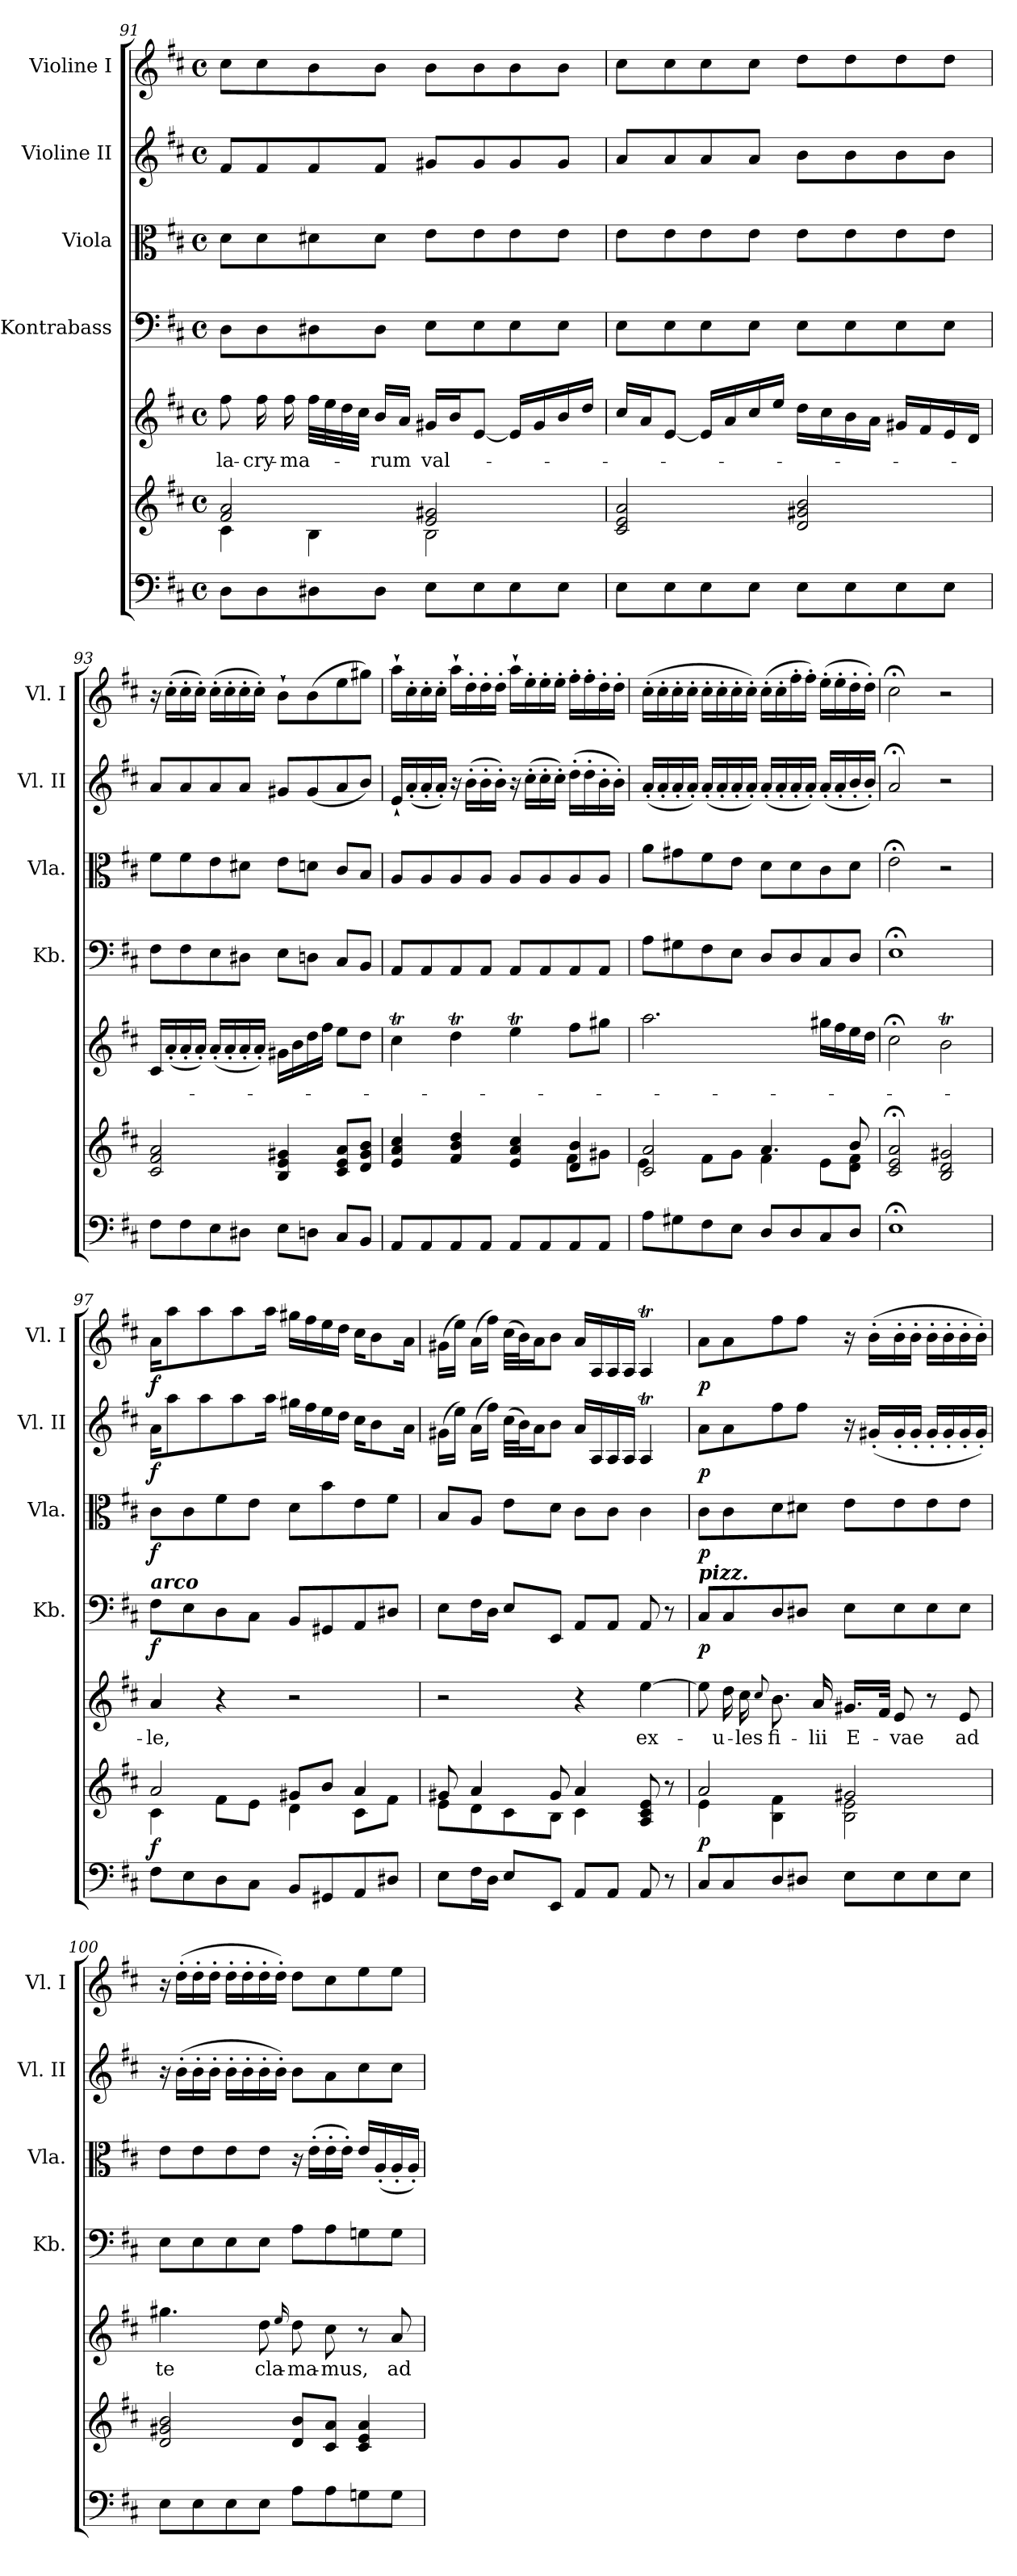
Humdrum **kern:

**kern	**kern	**dynam	**kern	**text	**kern	**dynam	**kern	**dynam	**kern	**dynam	**kern	**dynam
*part6	*part6	*part6	*part5	*part5	*part4	*part4	*part3	*part3	*part2	*part2	*part1	*part1
*staff7	*staff6	*staff6/7	*staff5	*staff5	*staff4	*staff4	*staff3	*staff3	*staff2	*staff2	*staff1	*staff1
*	*	*	*	*	*I"Kontrabass	*	*I"Viola	*	*I"Violine II	*	*I"Violine I	*
*	*	*	*	*	*I'Kb.	*	*I'Vla.	*	*I'Vl. II	*	*I'Vl. I	*
!!LO:PB:g=z
*clefF4	*clefG2	*	*clefG2	*	*clefF4	*	*clefC3	*	*clefG2	*	*clefG2	*
*	*	*	*	*	*ITrd7c12	*	*	*	*	*	*	*
*k[f#c#]	*k[f#c#]	*	*k[f#c#]	*	*k[f#c#]	*	*k[f#c#]	*	*k[f#c#]	*	*k[f#c#]	*
*D:	*D:	*	*D:	*	*D:	*	*D:	*	*D:	*	*D:	*
*M4/4	*M4/4	*	*M4/4	*	*M4/4	*	*M4/4	*	*M4/4	*	*M4/4	*
*met(c)	*met(c)	*	*met(c)	*	*met(c)	*	*met(c)	*	*met(c)	*	*met(c)	*
=91	=91	=91	=91	=91	=91	=91	=91	=91	=91	=91	=91	=91
*	*^	*	*	*	*	*	*	*	*	*	*	*
!	!	!	!	!	!LO:LY:b	!	!	!	!	!	!	!	!
8D\L	2f#/ 2a/	4c#\	.	8ff#\	la-	8DD\L	.	8d\L	.	8f#/L	.	8cc#\L	.
!	!	!	!	!	!LO:LY:b	!	!	!	!	!	!	!	!
8D\	.	.	.	16ff#\	-cry-	8DD\	.	8d\	.	8f#/	.	8cc#\	.
!	!	!	!	!	!LO:LY:b	!	!	!	!	!	!	!	!
.	.	.	.	16ff#\	-ma-	.	.	.	.	.	.	.	.
8D#X\	.	4B\	.	32ff#\LLL	.	8DD#X\	.	8d#X\	.	8f#/	.	8b\	.
.	.	.	.	32ee\	.	.	.	.	.	.	.	.	.
.	.	.	.	32dd\	.	.	.	.	.	.	.	.	.
.	.	.	.	32cc#\JJJ	.	.	.	.	.	.	.	.	.
!	!	!	!	!	!LO:LY:b	!	!	!	!	!	!	!	!
8D#\J	.	.	.	16b/LL	-rum	8DD#\J	.	8d#\J	.	8f#/J	.	8b\J	.
.	.	.	.	16a/JJ	.	.	.	.	.	.	.	.	.
!	!	!	!	!	!LO:LY:b	!	!	!	!	!	!	!	!
8E\L	2e/ 2g#X/	2B\	.	16g#X/LL	val-	8EE\L	.	8e\L	.	8g#X/L	.	8b\L	.
.	.	.	.	16b/J	.	.	.	.	.	.	.	.	.
8E\	.	.	.	[8e/J	.	8EE\	.	8e\	.	8g#/	.	8b\	.
8E\	.	.	.	16e/LL]	.	8EE\	.	8e\	.	8g#/	.	8b\	.
.	.	.	.	16g#/	.	.	.	.	.	.	.	.	.
8E\J	.	.	.	16b/	.	8EE\J	.	8e\J	.	8g#/J	.	8b\J	.
.	.	.	.	16dd/JJ	.	.	.	.	.	.	.	.	.
*	*v	*v	*	*	*	*	*	*	*	*	*	*	*
=92	=92	=92	=92	=92	=92	=92	=92	=92	=92	=92	=92	=92
8E\L	2c#/ 2e/ 2a/	.	16cc#/LL	.	8EE\L	.	8e\L	.	8a/L	.	8cc#\L	.
.	.	.	16a/J	.	.	.	.	.	.	.	.	.
8E\	.	.	[8e/J	.	8EE\	.	8e\	.	8a/	.	8cc#\	.
8E\	.	.	16e/LL]	.	8EE\	.	8e\	.	8a/	.	8cc#\	.
.	.	.	16a/	.	.	.	.	.	.	.	.	.
8E\J	.	.	16cc#/	.	8EE\J	.	8e\J	.	8a/J	.	8cc#\J	.
.	.	.	16ee/JJ	.	.	.	.	.	.	.	.	.
8E\L	2d/ 2g#X/ 2b/	.	16dd\LL	.	8EE\L	.	8e\L	.	8b\L	.	8dd\L	.
.	.	.	16cc#\	.	.	.	.	.	.	.	.	.
8E\	.	.	16b\	.	8EE\	.	8e\	.	8b\	.	8dd\	.
.	.	.	16a\JJ	.	.	.	.	.	.	.	.	.
8E\	.	.	16g#X/LL	.	8EE\	.	8e\	.	8b\	.	8dd\	.
.	.	.	16f#/	.	.	.	.	.	.	.	.	.
8E\J	.	.	16e/	.	8EE\J	.	8e\J	.	8b\J	.	8dd\J	.
.	.	.	16d/JJ	.	.	.	.	.	.	.	.	.
=93	=93	=93	=93	=93	=93	=93	=93	=93	=93	=93	=93	=93
8F#\L	2c#/ 2f#/ 2a/	.	16c#/LL	.	8FF#\L	.	8f#\L	.	8a/L	.	16r	.
.	.	.	(<16a'</	.	.	.	.	.	.	.	(>16cc#'>\LL	.
8F#\	.	.	16a'</	.	8FF#\	.	8f#\	.	8a/	.	16cc#'>\	.
.	.	.	16a'</JJ)	.	.	.	.	.	.	.	16cc#'>\JJ)	.
8E\	.	.	(<16a'</LL	.	8EE\	.	8e\	.	8a/	.	(>16cc#'>\LL	.
.	.	.	16a'</	.	.	.	.	.	.	.	16cc#'>\	.
8D#X\J	.	.	16a'</	.	8DD#X\J	.	8d#X\J	.	8a/J	.	16cc#'>\	.
.	.	.	16a'</JJ)	.	.	.	.	.	.	.	16cc#'>\JJ)	.
8E\L	4B/ 4e/ 4g#X/	.	16g#X\LL	.	8EE\L	.	8e\L	.	8g#X/L	.	8b`>\L	.
.	.	.	16b\	.	.	.	.	.	.	.	.	.
8Dn\J	.	.	16dd\	.	8DDn\J	.	8dn\J	.	(<8g#/	.	(>8b\	.
.	.	.	16ff#\JJ	.	.	.	.	.	.	.	.	.
8C#/L	8c#/ 8e/ 8a/L	.	8ee\L	.	8CC#/L	.	8c#/L	.	8a/	.	8ee\	.
8BB/J	8d/ 8g#/ 8b/J	.	8dd\J	.	8BBB/J	.	8B/J	.	8b/J)	.	8gg#X\J)	.
!!LO:LB:g=z
=94	=94	=94	=94	=94	=94	=94	=94	=94	=94	=94	=94	=94
*	*^	*	*	*	*	*	*	*	*	*	*	*
8AA/L	4e/ 4a/ 4cc#/	2.ryy	.	4cc#t\	.	8AAA/L	.	8A/L	.	16e`</LL	.	16aa`>\LL	.
.	.	.	.	.	.	.	.	.	.	(<16a'</	.	16cc#'>\	.
8AA/	.	.	.	.	.	8AAA/	.	8A/	.	16a'</	.	16cc#'>\	.
.	.	.	.	.	.	.	.	.	.	16a'</JJ)	.	16cc#'>\JJ	.
8AA/	4f#/ 4b/ 4dd/	.	.	4ddT\	.	8AAA/	.	8A/	.	16r	.	16aa`>\LL	.
.	.	.	.	.	.	.	.	.	.	(>16b'>\LL	.	16dd'>\	.
8AA/J	.	.	.	.	.	8AAA/J	.	8A/J	.	16b'>\	.	16dd'>\	.
.	.	.	.	.	.	.	.	.	.	16b'>\JJ)	.	16dd'>\JJ	.
8AA/L	4e/ 4a/ 4cc#/	.	.	4eeT\	.	8AAA/L	.	8A/L	.	16r	.	16aa`>\LL	.
.	.	.	.	.	.	.	.	.	.	(>16cc#'>\LL	.	16ee'>\	.
8AA/	.	.	.	.	.	8AAA/	.	8A/	.	16cc#'>\	.	16ee'>\	.
.	.	.	.	.	.	.	.	.	.	16cc#'>\JJ)	.	16ee'>\JJ	.
8AA/	4d/ 4b/	8f#\L	.	8ff#\L	.	8AAA/	.	8A/	.	(>16dd'>\LL	.	16ff#'>\LL	.
.	.	.	.	.	.	.	.	.	.	16dd'>\	.	16ff#'>\	.
8AA/J	.	8g#X\J	.	8gg#X\J	.	8AAA/J	.	8A/J	.	16b'>\	.	16dd'>\	.
.	.	.	.	.	.	.	.	.	.	16b'>\JJ)	.	16dd'>\JJ	.
=95	=95	=95	=95	=95	=95	=95	=95	=95	=95	=95	=95	=95	=95
8A\L	2c#/ 2a/	4e\	.	2.aa\	.	8AA\L	.	8a\L	.	(<16a'</LL	.	(>16cc#'>\LL	.
.	.	.	.	.	.	.	.	.	.	16a'</	.	16cc#'>\	.
8G#X\	.	.	.	.	.	8GG#X\	.	8g#X\	.	16a'</	.	16cc#'>\	.
.	.	.	.	.	.	.	.	.	.	16a'</JJ)	.	16cc#'>\JJ	.
8F#\	.	8f#\L	.	.	.	8FF#\	.	8f#\	.	(<16a'</LL	.	16cc#'>\LL	.
.	.	.	.	.	.	.	.	.	.	16a'</	.	16cc#'>\	.
8E\J	.	8g\J	.	.	.	8EE\J	.	8e\J	.	16a'</	.	16cc#'>\	.
.	.	.	.	.	.	.	.	.	.	16a'</JJ)	.	16cc#'>\JJ)	.
8D/L	4.a/	4f#\	.	.	.	8DD/L	.	8d\L	.	(<16a'</LL	.	(>16cc#'>\LL	.
.	.	.	.	.	.	.	.	.	.	16a'</	.	16cc#'>\	.
8D/	.	.	.	.	.	8DD/	.	8d\	.	16a'</	.	16ff#'>\	.
.	.	.	.	.	.	.	.	.	.	16a'</JJ)	.	16ff#'>\JJ)	.
8C#/	.	8e\L	.	16gg#X\LL	.	8CC#/	.	8c#\	.	(<16a'</LL	.	(>16ee'>\LL	.
.	.	.	.	16ff#\	.	.	.	.	.	16a'</	.	16ee'>\	.
8D/J	8b/	8d\ 8f#\J	.	16ee\	.	8DD/J	.	8d\J	.	16b'</	.	16dd'>\	.
.	.	.	.	16dd\JJ	.	.	.	.	.	16b'</JJ)	.	16dd'>\JJ)	.
*	*v	*v	*	*	*	*	*	*	*	*	*	*	*
=96	=96	=96	=96	=96	=96	=96	=96	=96	=96	=96	=96	=96
1E;<	2c#/;< 2e/;< 2a/;<	.	2cc#;<\	.	1EE;<	.	2e;<\	.	2a;</	.	2cc#;<\	.
.	2B/ 2d/ 2g#X/	.	2bT\	.	.	.	2r	.	2r	.	2r	.
=97	=97	=97	=97	=97	=97	=97	=97	=97	=97	=97	=97	=97
*	*^	*	*	*	*	*	*	*	*	*	*	*
!	!	!	!	!	!	!LO:TX:a:Bi:t=arco	!	!	!	!	!	!	!
!	!	!	!LO:DY:a=2	!	!LO:LY:b	!	!LO:DY:b	!	!LO:DY:b	!	!LO:DY:b	!	!LO:DY:b
8F#\L	2a/	4c#\	f	4a/	-le,	8FF#\L	f	8c#\L	f	16a\KL	f	16a\KL	f
.	.	.	.	.	.	.	.	.	.	8aa\	.	8aa\	.
8E\	.	.	.	.	.	8EE\	.	8c#\	.	.	.	.	.
.	.	.	.	.	.	.	.	.	.	8aa\	.	8aa\	.
8D\	.	8f#\L	.	4r	.	8DD\	.	8f#\	.	.	.	.	.
.	.	.	.	.	.	.	.	.	.	8aa\	.	8aa\	.
8C#\J	.	8e\J	.	.	.	8CC#\J	.	8e\J	.	.	.	.	.
.	.	.	.	.	.	.	.	.	.	16aa\Jk	.	16aa\Jk	.
8BB/L	8g#X/L	4d\	.	2r	.	8BBB/L	.	8d\L	.	16gg#X\LL	.	16gg#X\LL	.
.	.	.	.	.	.	.	.	.	.	16ff#\	.	16ff#\	.
8GG#X/	8b/J	.	.	.	.	8GGG#X/	.	8b\	.	16ee\	.	16ee\	.
.	.	.	.	.	.	.	.	.	.	16dd\JJ	.	16dd\JJ	.
8AA/	4a/	8c#\L	.	.	.	8AAA/	.	8e\	.	16cc#\KL	.	16cc#\KL	.
.	.	.	.	.	.	.	.	.	.	8b\	.	8b\	.
8D#X/J	.	8f#\J	.	.	.	8DD#X/J	.	8f#\J	.	.	.	.	.
.	.	.	.	.	.	.	.	.	.	16a\Jk	.	16a\Jk	.
!!LO:PB:g=z
=98	=98	=98	=98	=98	=98	=98	=98	=98	=98	=98	=98	=98	=98
8E\L	8g#X/	8e\L	.	2r	.	8EE\L	.	8B/L	.	(>16g#X\LL	.	(>16g#X\LL	.
.	.	.	.	.	.	.	.	.	.	16ee\JJ)	.	16ee\JJ)	.
16F#\L	4a/	8d\	.	.	.	16FF#\L	.	8A/J	.	(>16a\LL	.	(>16a\LL	.
16D\JJ	.	.	.	.	.	16DD\JJ	.	.	.	16ff#\JJ)	.	16ff#\JJ)	.
8E/L	.	8c#\	.	.	.	8EE/L	.	8e\L	.	(>32cc#\LLL	.	(>32cc#\LLL	.
.	.	.	.	.	.	.	.	.	.	32b\J)	.	32b\J)	.
.	.	.	.	.	.	.	.	.	.	16a\J	.	16a\J	.
8EE/J	8g#/	8B\J	.	.	.	8EEE/J	.	8d\J	.	8b\J	.	8b\J	.
8AA/L	4a/	4c#\	.	4r	.	8AAA/L	.	8c#\L	.	16a/LL	.	16a/LL	.
.	.	.	.	.	.	.	.	.	.	16A/	.	16A/	.
8AA/J	.	.	.	.	.	8AAA/J	.	8c#\J	.	16A/	.	16A/	.
.	.	.	.	.	.	.	.	.	.	16A/JJ	.	16A/JJ	.
!	!	!	!	!	!LO:LY:b	!	!	!	!	!	!	!	!
8AA/	8A/ 8c#/ 8e/	4ryy	.	[4ee\	ex-	8AAA/	.	4c#\	.	4AT/	.	4AT/	.
8r	8r	.	.	.	.	8r	.	.	.	.	.	.	.
=99	=99	=99	=99	=99	=99	=99	=99	=99	=99	=99	=99	=99	=99
!	!	!	!	!	!	!LO:TX:a:Bi:t=pizz.	!	!	!	!	!	!	!
!	!	!	!LO:DY:a=2	!	!	!	!LO:DY:b	!	!LO:DY:b	!	!LO:DY:b	!	!LO:DY:b
8C#/L	2a/	4e\	p	8ee\]	.	8CC#/L	p	8c#\L	p	8a\L	p	8a\L	p
!	!	!	!	!	!LO:LY:b	!	!	!	!	!	!	!	!
8C#/	.	.	.	16dd\	-u-	8CC#/	.	8c#\	.	8a\	.	8a\	.
!	!	!	!	!	!LO:LY:b	!	!	!	!	!	!	!	!
.	.	.	.	16cc#\	-les	.	.	.	.	.	.	.	.
.	.	.	.	8qqcc#/	.	.	.	.	.	.	.	.	.
!	!	!	!	!	!LO:LY:b	!	!	!	!	!	!	!	!
8D/	.	4B\ 4f#\	.	8.b\	fi-	8DD/	.	8d\	.	8ff#\	.	8ff#\	.
8D#X/J	.	.	.	.	.	8DD#X/J	.	8d#X\J	.	8ff#\J	.	8ff#\J	.
!	!	!	!	!	!LO:LY:b	!	!	!	!	!	!	!	!
.	.	.	.	16a/	-lii	.	.	.	.	.	.	.	.
!	!	!	!	!	!LO:LY:b	!	!	!	!	!	!	!	!
8E\L	2g#X/	2B\ 2e\	.	16.g#X/LL	E-	8EE\L	.	8e\L	.	16r	.	16r	.
.	.	.	.	.	.	.	.	.	.	(<16g#X'</LL	.	(>16b'>\LL	.
.	.	.	.	32f#/JJk	.	.	.	.	.	.	.	.	.
!	!	!	!	!	!LO:LY:b	!	!	!	!	!	!	!	!
8E\	.	.	.	8e/	-vae	8EE\	.	8e\	.	16g#'</	.	16b'>\	.
.	.	.	.	.	.	.	.	.	.	16g#'</JJ	.	16b'>\JJ	.
8E\	.	.	.	8r	.	8EE\	.	8e\	.	16g#'</LL	.	16b'>\LL	.
.	.	.	.	.	.	.	.	.	.	16g#'</	.	16b'>\	.
!	!	!	!	!	!LO:LY:b	!	!	!	!	!	!	!	!
8E\J	.	.	.	8e/	ad	8EE\J	.	8e\J	.	16g#'</	.	16b'>\	.
.	.	.	.	.	.	.	.	.	.	16g#'</JJ)	.	16b'>\JJ)	.
*	*v	*v	*	*	*	*	*	*	*	*	*	*	*
=100	=100	=100	=100	=100	=100	=100	=100	=100	=100	=100	=100	=100
!	!	!	!	!LO:LY:b	!	!	!	!	!	!	!	!
8E\L	2d/ 2g#X/ 2b/	.	4.gg#X\	te	8EE\L	.	8e\L	.	16r	.	16r	.
.	.	.	.	.	.	.	.	.	(>16b'>\LL	.	(>16dd'>\LL	.
8E\	.	.	.	.	8EE\	.	8e\	.	16b'>\	.	16dd'>\	.
.	.	.	.	.	.	.	.	.	16b'>\JJ	.	16dd'>\JJ	.
8E\	.	.	.	.	8EE\	.	8e\	.	16b'>\LL	.	16dd'>\LL	.
.	.	.	.	.	.	.	.	.	16b'>\	.	16dd'>\	.
!	!	!	!	!LO:LY:b	!	!	!	!	!	!	!	!
8E\J	.	.	8dd\	cla-	8EE\J	.	8e\J	.	16b'>\	.	16dd'>\	.
.	.	.	.	.	.	.	.	.	16b'>\JJ)	.	16dd'>\JJ)	.
.	.	.	16qqee/	.	.	.	.	.	.	.	.	.
!	!	!	!	!LO:LY:b	!	!	!	!	!	!	!	!
8A\L	8d/ 8b/L	.	8dd\	-ma-	8AA\L	.	16r	.	8b\L	.	8dd\L	.
.	.	.	.	.	.	.	(>16e'>\LL	.	.	.	.	.
!	!	!	!	!LO:LY:b	!	!	!	!	!	!	!	!
8A\	8c#/ 8a/J	.	8cc#\	-mus,	8AA\	.	16e'>\	.	8a\	.	8cc#\	.
.	.	.	.	.	.	.	16e'>\JJ)	.	.	.	.	.
8Gn\	4c#/ 4e/ 4a/	.	8r	.	8GGn\	.	16e/LL	.	8cc#\	.	8ee\	.
.	.	.	.	.	.	.	(<16A'</	.	.	.	.	.
!	!	!	!	!LO:LY:b	!	!	!	!	!	!	!	!
8G\J	.	.	8a/	ad	8GG\J	.	16A'</	.	8cc#\J	.	8ee\J	.
.	.	.	.	.	.	.	16A'</JJ)	.	.	.	.	.
=	=	=	=	=	=	=	=	=	=	=	=	=
*-	*-	*-	*-	*-	*-	*-	*-	*-	*-	*-	*-	*-
